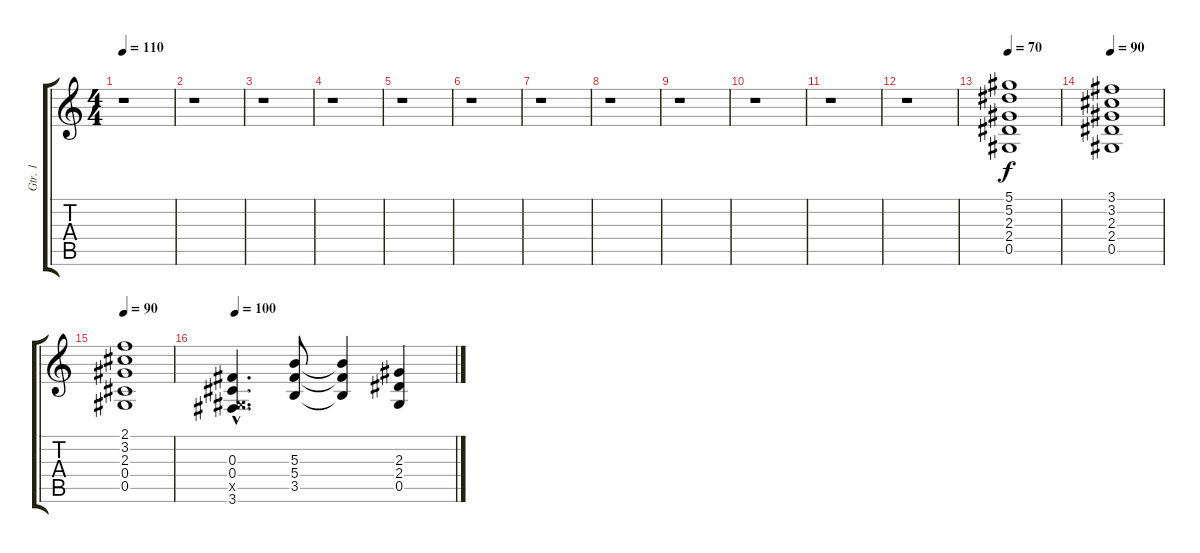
\track ("Gtr. 1" "Gtr. 1") {instrument distortionguitar}
\staff {score tabs}
\tuning (Eb4 Bb3 Gb3 Db3 Ab2 Eb2) {hide}
\ts (4 4)
\tempo 110
\clef g2
\ks c
r.1{dy f instrument distortionguitar} |
r.1 |
r.1 |
r.1 |
r.1 |
r.1 |
r.1 |
r.1 |
r.1 |
r.1 |
r.1 |
r.1 |
\tempo 70
(5.1 5.2 2.3 2.4 0.5).1 |
\tempo 90
(3.1 3.2 2.3 2.4 0.5).1 |
\tempo 90
(2.1 3.2 2.3 0.4 0.5).1 |
\tempo 100
(0.3{hac} 0.4{hac} 0.5{hac x} 3.6{hac}).4{d} (5.3 5.4 3.5).8 (5.3{t} 5.4{t} 3.5{t}).4 (2.3 2.4 0.5).4
